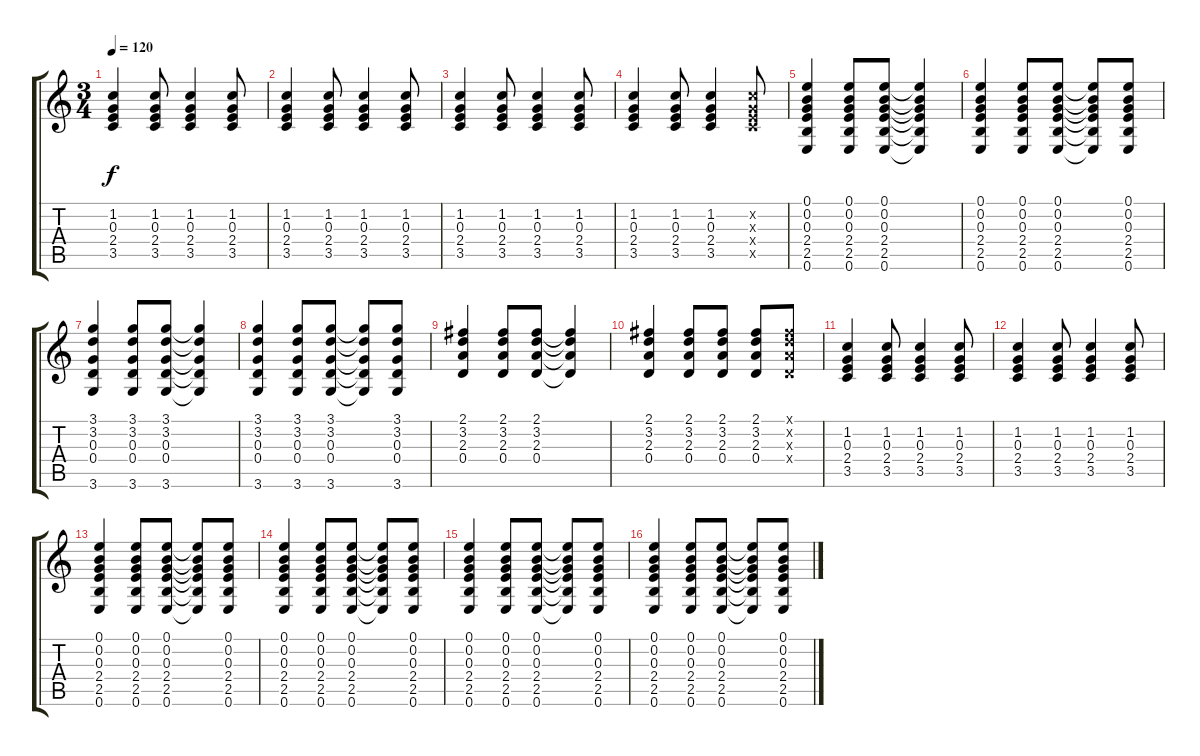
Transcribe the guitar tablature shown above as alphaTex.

\track "" {instrument overdrivenguitar}
\staff {score tabs}
\tuning (E4 B3 G3 D3 A2 E2) {hide}
\ts (3 4)
\tempo 120
\clef g2
\ks c
(1.2 0.3 2.4 3.5).4{dy f} (1.2 0.3 2.4 3.5).8 (1.2 0.3 2.4 3.5).4 (1.2 0.3 2.4 3.5).8 |
(1.2 0.3 2.4 3.5).4 (1.2 0.3 2.4 3.5).8 (1.2 0.3 2.4 3.5).4 (1.2 0.3 2.4 3.5).8 |
(1.2 0.3 2.4 3.5).4 (1.2 0.3 2.4 3.5).8 (1.2 0.3 2.4 3.5).4 (1.2 0.3 2.4 3.5).8 |
(1.2 0.3 2.4 3.5).4 (1.2 0.3 2.4 3.5).8 (1.2 0.3 2.4 3.5).4 (1.2{x} 0.3{x} 2.4{x} 3.5{x}).8 |
(0.1 0.2 0.3 2.4 2.5 0.6).4 (0.1 0.2 0.3 2.4 2.5 0.6).8 (0.1 0.2 0.3 2.4 2.5 0.6).8 (0.1{t} 0.2{t} 0.3{t} 2.4{t} 2.5{t} 0.6{t}).4 |
(0.1 0.2 0.3 2.4 2.5 0.6).4 (0.1 0.2 0.3 2.4 2.5 0.6).8 (0.1 0.2 0.3 2.4 2.5 0.6).8 (0.1{t} 0.2{t} 0.3{t} 2.4{t} 2.5{t} 0.6{t}).8 (0.1 0.2 0.3 2.4 2.5 0.6).8 |
(3.1 3.2 0.3 0.4 3.6).4 (3.1 3.2 0.3 0.4 3.6).8 (3.1 3.2 0.3 0.4 3.6).8 (3.1{t} 3.2{t} 0.3{t} 0.4{t} 3.6{t}).4 |
(3.1 3.2 0.3 0.4 3.6).4 (3.1 3.2 0.3 0.4 3.6).8 (3.1 3.2 0.3 0.4 3.6).8 (3.1{t} 3.2{t} 0.3{t} 0.4{t} 3.6{t}).8 (3.1 3.2 0.3 0.4 3.6).8 |
(2.1 3.2 2.3 0.4).4 (2.1 3.2 2.3 0.4).8 (2.1 3.2 2.3 0.4).8 (2.1{t} 3.2{t} 2.3{t} 0.4{t}).4 |
(2.1 3.2 2.3 0.4).4 (2.1 3.2 2.3 0.4).8 (2.1 3.2 2.3 0.4).8 (2.1 3.2 2.3 0.4).8 (2.1{x} 3.2{x} 2.3{x} 0.4{x}).8 |
(1.2 0.3 2.4 3.5).4 (1.2 0.3 2.4 3.5).8 (1.2 0.3 2.4 3.5).4 (1.2 0.3 2.4 3.5).8 |
(1.2 0.3 2.4 3.5).4 (1.2 0.3 2.4 3.5).8 (1.2 0.3 2.4 3.5).4 (1.2 0.3 2.4 3.5).8 |
(0.1 0.2 0.3 2.4 2.5 0.6).4 (0.1 0.2 0.3 2.4 2.5 0.6).8 (0.1 0.2 0.3 2.4 2.5 0.6).8 (0.1{t} 0.2{t} 0.3{t} 2.4{t} 2.5{t} 0.6{t}).8 (0.1 0.2 0.3 2.4 2.5 0.6).8 |
(0.1 0.2 0.3 2.4 2.5 0.6).4 (0.1 0.2 0.3 2.4 2.5 0.6).8 (0.1 0.2 0.3 2.4 2.5 0.6).8 (0.1{t} 0.2{t} 0.3{t} 2.4{t} 2.5{t} 0.6{t}).8 (0.1 0.2 0.3 2.4 2.5 0.6).8 |
(0.1 0.2 0.3 2.4 2.5 0.6).4 (0.1 0.2 0.3 2.4 2.5 0.6).8 (0.1 0.2 0.3 2.4 2.5 0.6).8 (0.1{t} 0.2{t} 0.3{t} 2.4{t} 2.5{t} 0.6{t}).8 (0.1 0.2 0.3 2.4 2.5 0.6).8 |
(0.1 0.2 0.3 2.4 2.5 0.6).4 (0.1 0.2 0.3 2.4 2.5 0.6).8 (0.1 0.2 0.3 2.4 2.5 0.6).8 (0.1{t} 0.2{t} 0.3{t} 2.4{t} 2.5{t} 0.6{t}).8 (0.1 0.2 0.3 2.4 2.5 0.6).8
